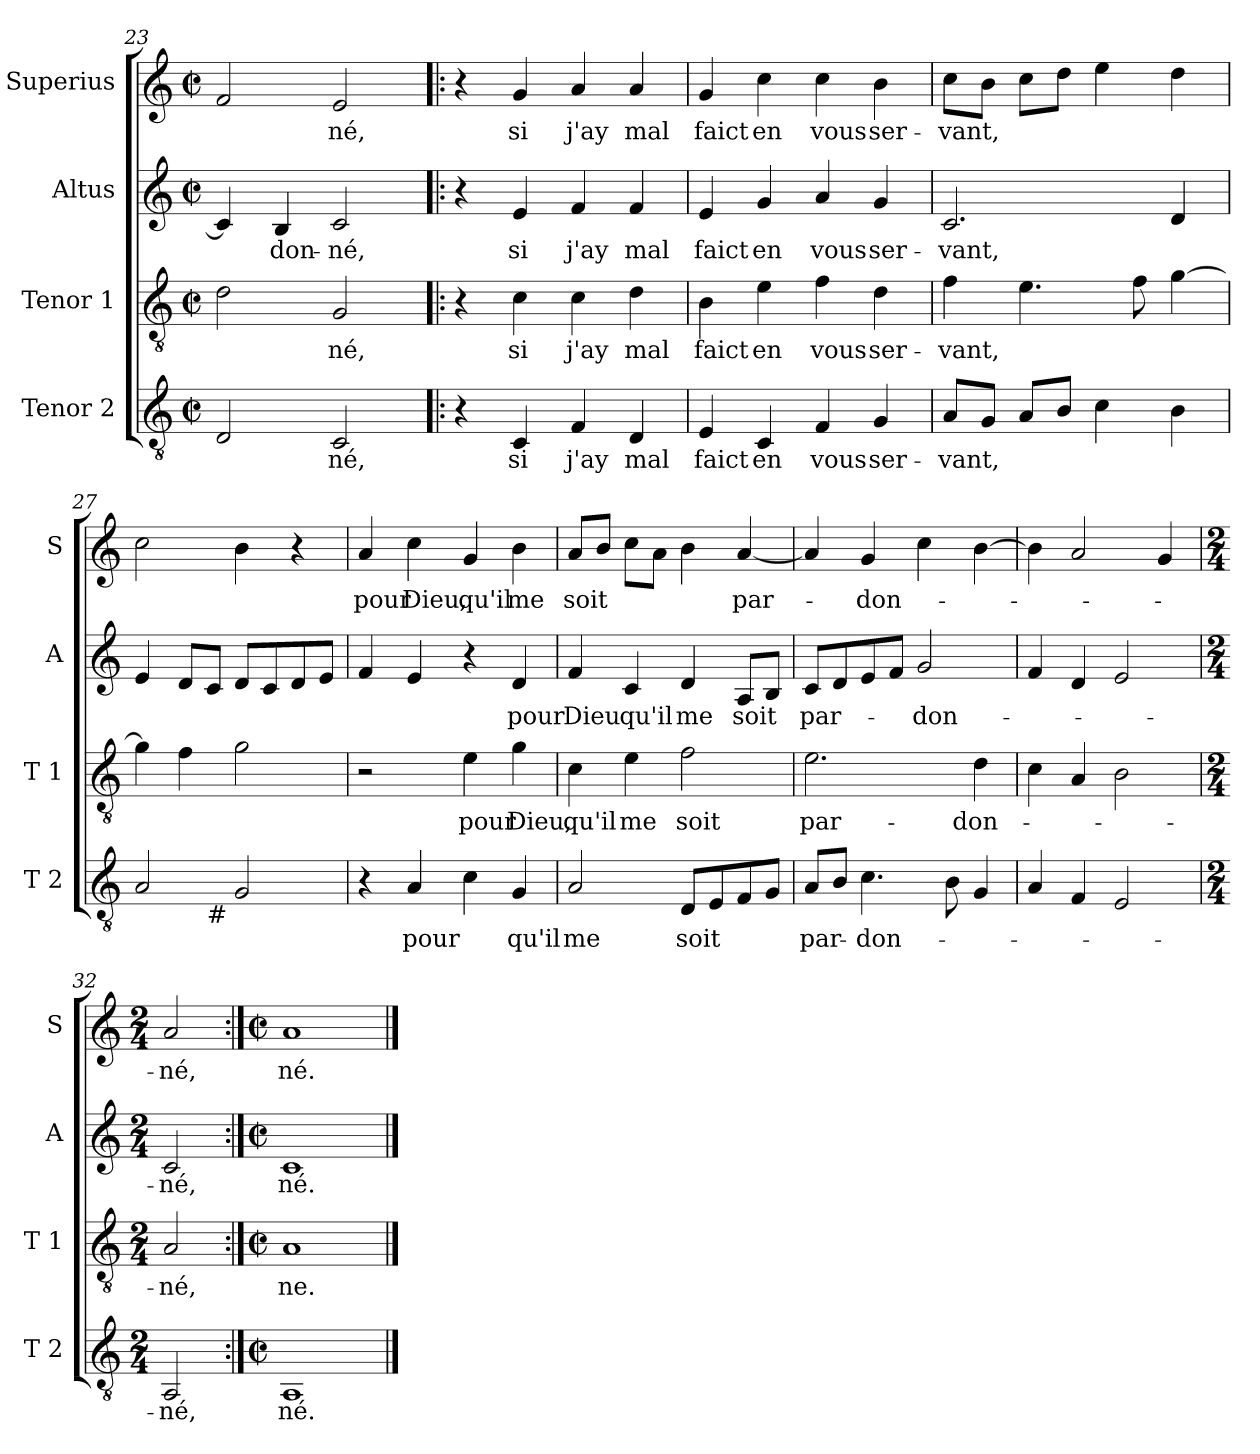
**kern	**text	**kern	**text	**kern	**text	**kern	**text
*part4	*part4	*part3	*part3	*part2	*part2	*part1	*part1
*staff4	*staff4	*staff3	*staff3	*staff2	*staff2	*staff1	*staff1
*I"Tenor 2	*	*I"Tenor 1	*	*I"Altus	*	*I"Superius	*
*I'T 2	*	*I'T 1	*	*I'A	*	*I'S	*
*clefGv2	*	*clefGv2	*	*clefG2	*	*clefG2	*
*k[]	*	*k[]	*	*k[]	*	*k[]	*
*C:	*	*C:	*	*C:	*	*C:	*
*M2/2	*	*M2/2	*	*M2/2	*	*M2/2	*
*met(c|)	*	*met(c|)	*	*met(c|)	*	*met(c|)	*
=23	=23	=23	=23	=23	=23	=23	=23
2D/	.	2d\	.	4c/]	.	2f/	.
.	.	.	.	4B/	-don-	.	.
2C/	-né,	2G/	-né,	2c/	-né,	2e/	-né,
!!LO:LB:g=z
=24!|:	=24!|:	=24!|:	=24!|:	=24!|:	=24!|:	=24!|:	=24!|:
4r	.	4r	.	4r	.	4r	.
4C/	si	4c\	si	4e/	si	4g/	si
4F/	j'ay	4c\	j'ay	4f/	j'ay	4a/	j'ay
4D/	mal	4d\	mal	4f/	mal	4a/	mal
=25	=25	=25	=25	=25	=25	=25	=25
4E/	faict	4B\	faict	4e/	faict	4g/	faict
4C/	en	4e\	en	4g/	en	4cc\	en
4F/	vous	4f\	vous	4a/	vous	4cc\	vous
4G/	ser-	4d\	ser-	4g/	ser-	4b\	ser-
=26	=26	=26	=26	=26	=26	=26	=26
8A/L	-vant,	4f\	-vant,	2.c/	-vant,	8cc\L	-vant,
8G/J	.	.	.	.	.	8b\J	.
8A/L	.	4.e\	.	.	.	8cc\L	.
8B/J	.	.	.	.	.	8dd\J	.
4c\	.	.	.	.	.	4ee\	.
.	.	8f\	.	.	.	.	.
4B\	.	[4g\	.	4d/	.	4dd\	.
=27	=27	=27	=27	=27	=27	=27	=27
*^	*	*	*	*	*	*	*
2A/	4.ryy	.	4g\]	.	4e/	.	2cc\	.
.	.	.	4f\	.	8d/L	.	.	.
!	!LO:TX:b:t=#	!	!	!	!	!	!	!
.	2ryy	.	.	.	8c/J	.	.	.
2G/	.	.	2g\	.	8d/L	.	4b\	.
.	.	.	.	.	8c/	.	.	.
.	.	.	.	.	8d/	.	4r	.
.	8ryy	.	.	.	8e/J	.	.	.
*v	*v	*	*	*	*	*	*	*
=28	=28	=28	=28	=28	=28	=28	=28
4r	.	2r	.	4f/	.	4a/	pour
4A/	pour	.	.	4e/	.	4cc\	Dieu,
4c\	.	4e\	pour	4r	.	4g/	qu'il
4G/	qu'il	4g\	Dieu,	4d/	pour	4b\	me
!!LO:LB:g=z
=29	=29	=29	=29	=29	=29	=29	=29
2A/	me	4c\	qu'il	4f/	Dieu	8a/L	soit
.	.	.	.	.	.	8b/J	.
.	.	4e\	me	4c/	qu'il	8cc\L	.
.	.	.	.	.	.	8a\J	.
8D/L	soit	2f\	soit	4d/	me	4b\	.
8E/	.	.	.	.	.	.	.
8F/	.	.	.	8A/L	soit	[4a/	par-
8G/J	.	.	.	8B/J	.	.	.
=30	=30	=30	=30	=30	=30	=30	=30
8A/L	par-	2.e\	par-	8c/L	par-	4a/]	.
8B/J	.	.	.	8d/	.	.	.
4.c\	-don-	.	.	8e/	.	4g/	-don-
.	.	.	.	8f/J	.	.	.
.	.	.	.	2g/	-don-	4cc\	.
8B\	.	.	.	.	.	.	.
4G/	.	4d\	-don-	.	.	[4b\	.
=31	=31	=31	=31	=31	=31	=31	=31
4A/	.	4c\	.	4f/	.	4b\]	.
4F/	.	4A/	.	4d/	.	2a/	.
2E/	.	2B\	.	2e/	.	.	.
.	.	.	.	.	.	4g/	.
=32	=32	=32	=32	=32	=32	=32	=32
*M2/4	*	*M2/4	*	*M2/4	*	*M2/4	*
2AA/	-né,	2A/	-né,	2c/	-né,	2a/	-né,
=33:|!	=33:|!	=33:|!	=33:|!	=33:|!	=33:|!	=33:|!	=33:|!
*M2/2	*	*M2/2	*	*M2/2	*	*M2/2	*
*met(c|)	*	*met(c|)	*	*met(c|)	*	*met(c|)	*
1AA	né.	1A	ne.	1c	né.	1a	né.
==	==	==	==	==	==	==	==
*-	*-	*-	*-	*-	*-	*-	*-
